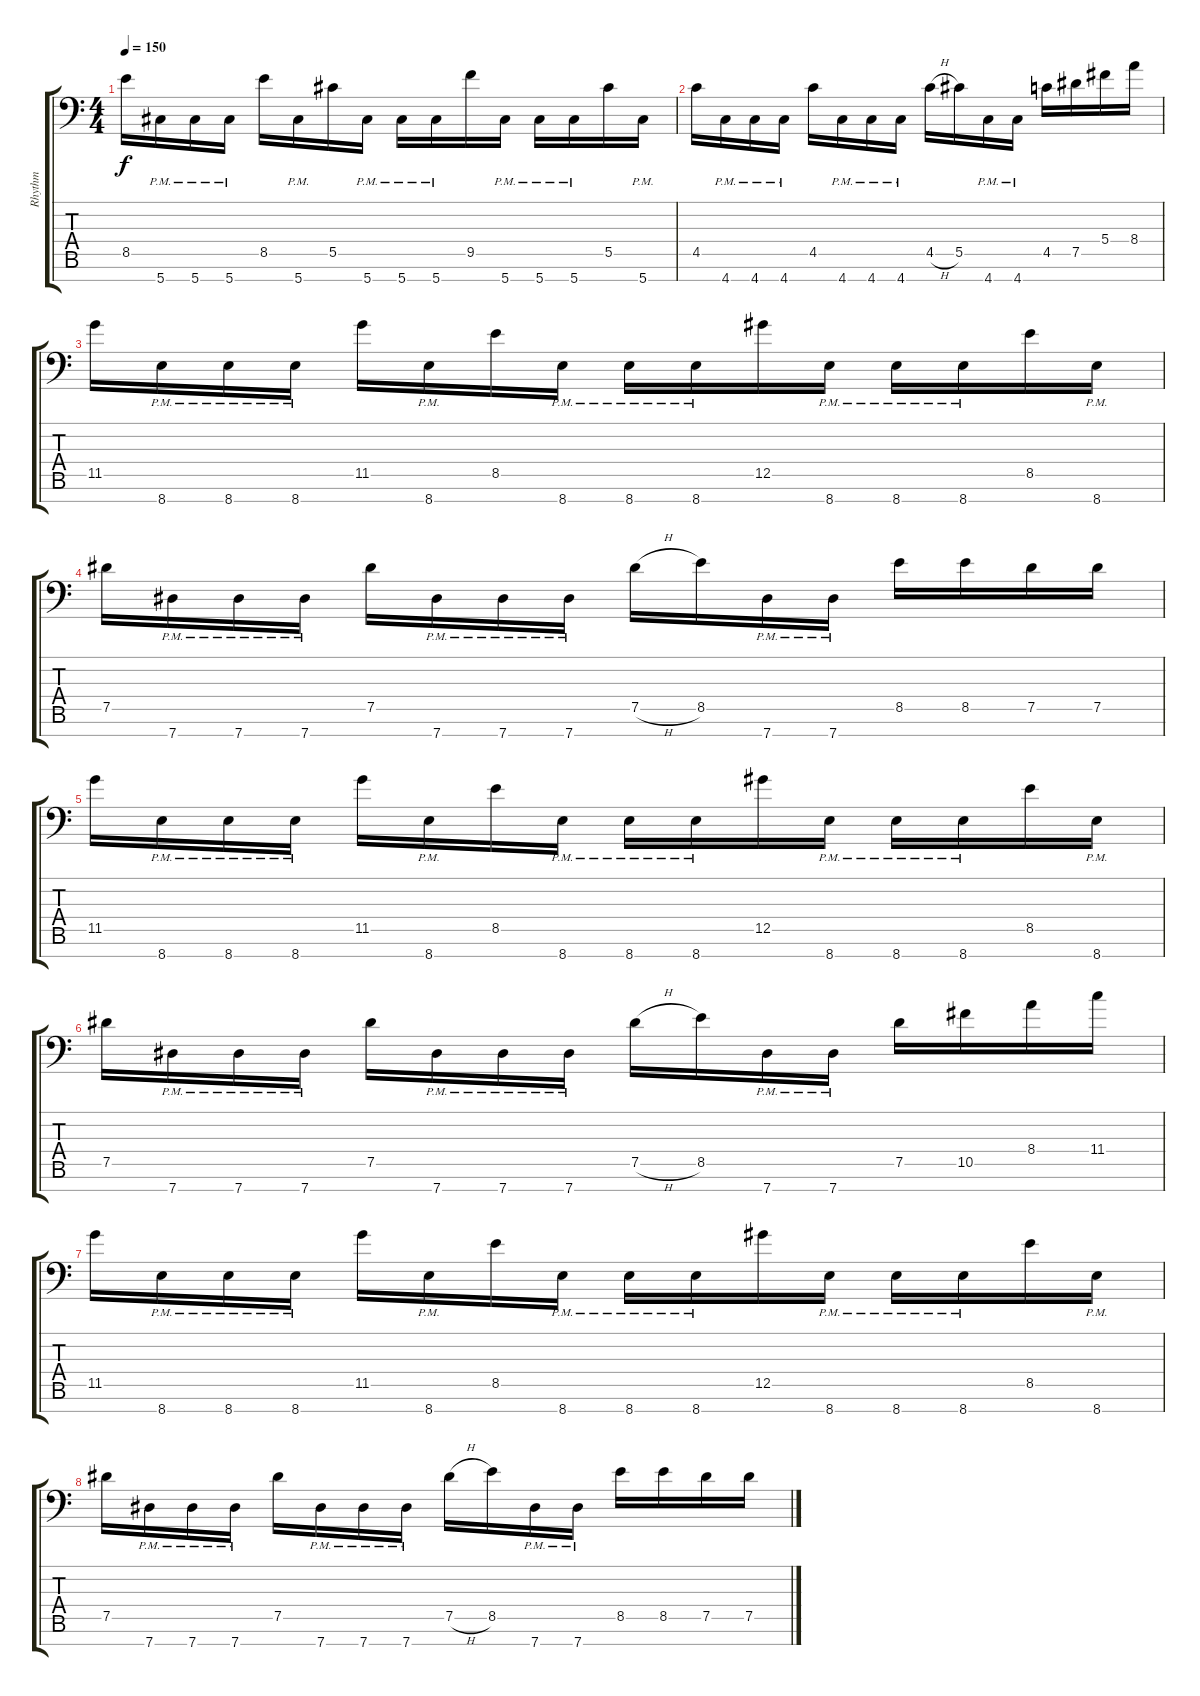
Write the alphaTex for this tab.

\track ("Rhythm" "Rhythm") {instrument overdrivenguitar}
\staff {score tabs}
\tuning (Eb4 Bb3 Gb3 Db3 Ab2 Eb2 Ab1) {hide}
\ts (4 4)
\tempo 150
\clef f4
\ks c
8.5.16{dy f} 5.7{pm}.16 5.7{pm}.16 5.7{pm}.16 8.5.16 5.7{pm}.16 5.5.16 5.7{pm}.16 5.7{pm}.16 5.7{pm}.16 9.5.16 5.7{pm}.16 5.7{pm}.16 5.7{pm}.16 5.5.16 5.7{pm}.16 |
4.5.16 4.7{pm}.16 4.7{pm}.16 4.7{pm}.16 4.5.16 4.7{pm}.16 4.7{pm}.16 4.7{pm}.16 4.5{h}.16 5.5.16 4.7{pm}.16 4.7{pm}.16 4.5.16 7.5.16 5.4.16 8.4.16 |
11.5.16 8.7{pm}.16 8.7{pm}.16 8.7{pm}.16 11.5.16 8.7{pm}.16 8.5.16 8.7{pm}.16 8.7{pm}.16 8.7{pm}.16 12.5.16 8.7{pm}.16 8.7{pm}.16 8.7{pm}.16 8.5.16 8.7{pm}.16 |
7.5.16 7.7{pm}.16 7.7{pm}.16 7.7{pm}.16 7.5.16 7.7{pm}.16 7.7{pm}.16 7.7{pm}.16 7.5{h}.16 8.5.16 7.7{pm}.16 7.7{pm}.16 8.5.16 8.5.16 7.5.16 7.5.16 |
11.5.16 8.7{pm}.16 8.7{pm}.16 8.7{pm}.16 11.5.16 8.7{pm}.16 8.5.16 8.7{pm}.16 8.7{pm}.16 8.7{pm}.16 12.5.16 8.7{pm}.16 8.7{pm}.16 8.7{pm}.16 8.5.16 8.7{pm}.16 |
7.5.16 7.7{pm}.16 7.7{pm}.16 7.7{pm}.16 7.5.16 7.7{pm}.16 7.7{pm}.16 7.7{pm}.16 7.5{h}.16 8.5.16 7.7{pm}.16 7.7{pm}.16 7.5.16 10.5.16 8.4.16 11.4.16 |
11.5.16 8.7{pm}.16 8.7{pm}.16 8.7{pm}.16 11.5.16 8.7{pm}.16 8.5.16 8.7{pm}.16 8.7{pm}.16 8.7{pm}.16 12.5.16 8.7{pm}.16 8.7{pm}.16 8.7{pm}.16 8.5.16 8.7{pm}.16 |
7.5.16 7.7{pm}.16 7.7{pm}.16 7.7{pm}.16 7.5.16 7.7{pm}.16 7.7{pm}.16 7.7{pm}.16 7.5{h}.16 8.5.16 7.7{pm}.16 7.7{pm}.16 8.5.16 8.5.16 7.5.16 7.5.16
